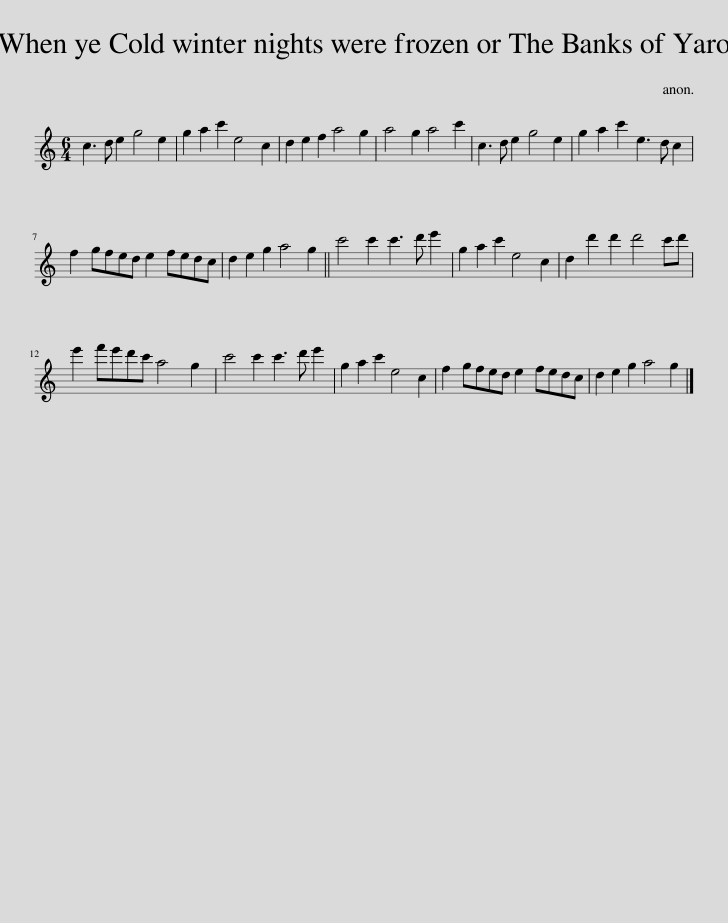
X:1
L:1/8
M:6/4
I:linebreak $
K:C
V:1 treble
V:1
 c3 d e2 g4 e2 | g2 a2 c'2 e4 c2 | d2 e2 f2 a4 g2 | a4 g2 a4 c'2 | c3 d e2 g4 e2 | %5
 g2 a2 c'2 e3 d c2 |$ f2 gfed e2 fedc | d2 e2 g2 a4 g2 || c'4 c'2 c'3 d' e'2 | g2 a2 c'2 e4 c2 | %10
 d2 d'2 d'2 d'4 c'd' |$ e'2 f'e'd'c' a4 g2 | c'4 c'2 c'3 d' e'2 | g2 a2 c'2 e4 c2 | f2 gfed e2 fedc | %15
 d2 e2 g2 a4 g2 |] %16
